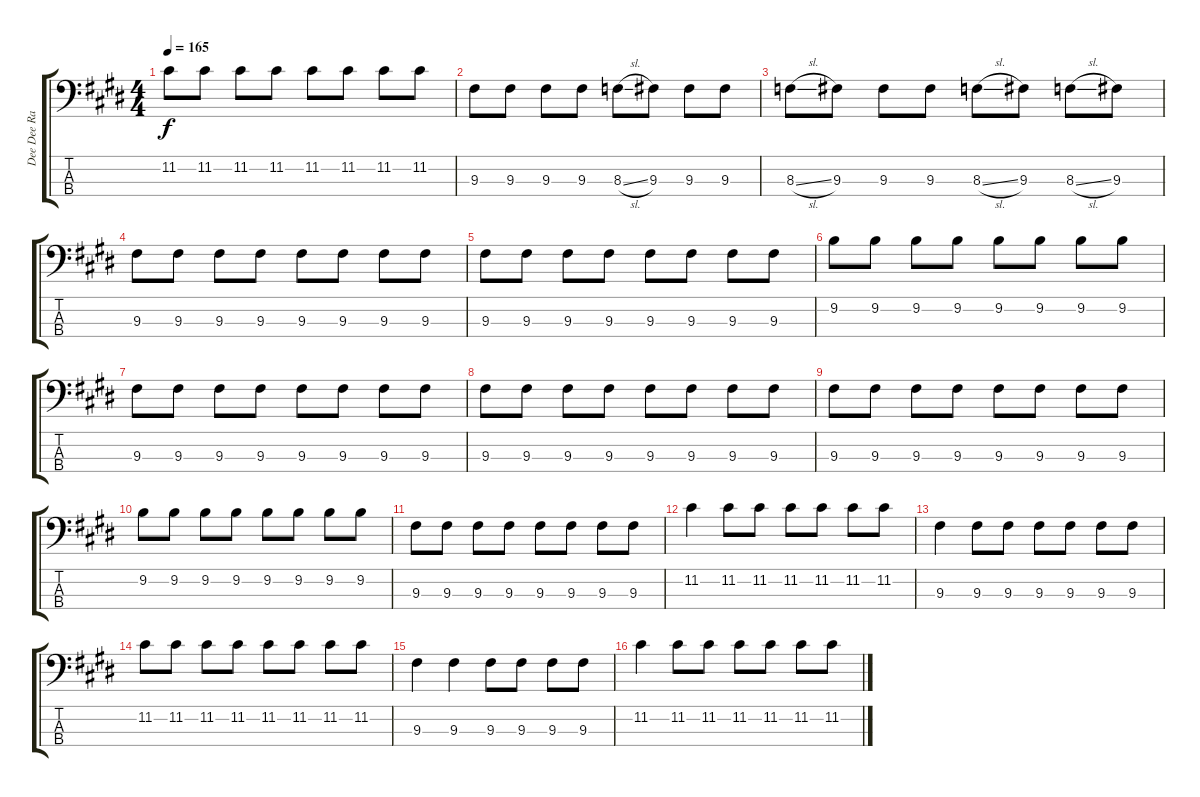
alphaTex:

\track ("Dee Dee Ramone\n" "Dee Dee Ra") {instrument electricbasspick}
\staff {score tabs}
\tuning (G2 D2 A1 E1) {hide}
\ts (4 4)
\tempo 165
\clef f4
\ks e
11.2.8{dy f} 11.2.8 11.2.8 11.2.8 11.2.8 11.2.8 11.2.8 11.2.8 |
9.3.8 9.3.8 9.3.8 9.3.8 8.3{sl}.8 9.3.8 9.3.8 9.3.8 |
8.3{sl}.8 9.3.8 9.3.8 9.3.8 8.3{sl}.8 9.3.8 8.3{sl}.8 9.3.8 |
9.3.8 9.3.8 9.3.8 9.3.8 9.3.8 9.3.8 9.3.8 9.3.8 |
9.3.8 9.3.8 9.3.8 9.3.8 9.3.8 9.3.8 9.3.8 9.3.8 |
9.2.8 9.2.8 9.2.8 9.2.8 9.2.8 9.2.8 9.2.8 9.2.8 |
9.3.8 9.3.8 9.3.8 9.3.8 9.3.8 9.3.8 9.3.8 9.3.8 |
9.3.8 9.3.8 9.3.8 9.3.8 9.3.8 9.3.8 9.3.8 9.3.8 |
9.3.8 9.3.8 9.3.8 9.3.8 9.3.8 9.3.8 9.3.8 9.3.8 |
9.2.8 9.2.8 9.2.8 9.2.8 9.2.8 9.2.8 9.2.8 9.2.8 |
9.3.8 9.3.8 9.3.8 9.3.8 9.3.8 9.3.8 9.3.8 9.3.8 |
11.2.4 11.2.8 11.2.8 11.2.8 11.2.8 11.2.8 11.2.8 |
9.3.4 9.3.8 9.3.8 9.3.8 9.3.8 9.3.8 9.3.8 |
11.2.8 11.2.8 11.2.8 11.2.8 11.2.8 11.2.8 11.2.8 11.2.8 |
9.3.4 9.3.4 9.3.8 9.3.8 9.3.8 9.3.8 |
11.2.4 11.2.8 11.2.8 11.2.8 11.2.8 11.2.8 11.2.8
